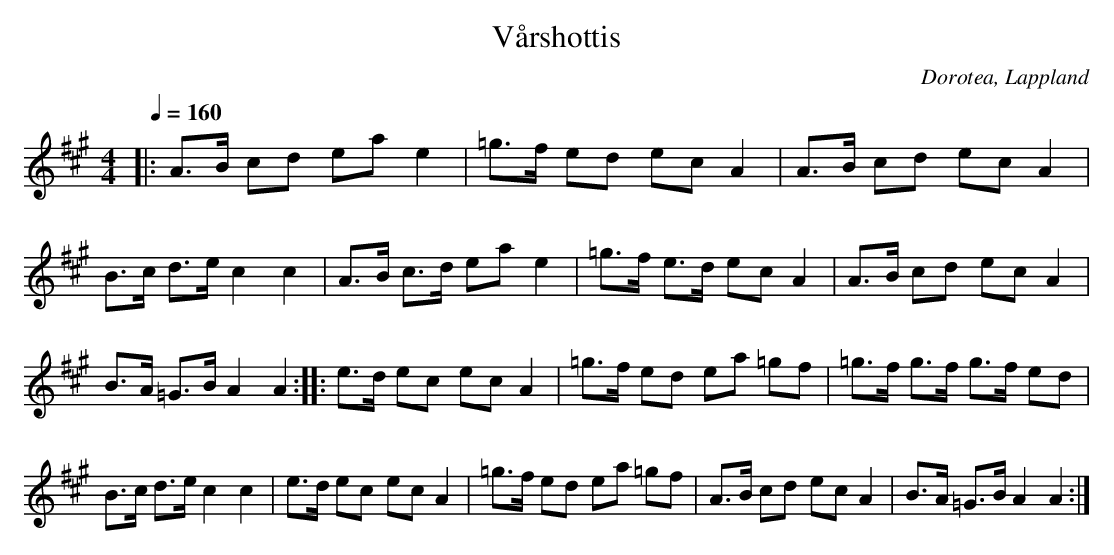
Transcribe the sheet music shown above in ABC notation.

X:1
T:Vårshottis
O:Dorotea, Lappland
M:4/4
L:1/16
Q:1/4=160
K:A
|: A3B c2d2 e2a2 e4 | =g3f e2d2 e2c2 A4 | A3B c2d2 e2c2 A4 |B3c d3e c4 c4  | A3B c3d e2a2 e4 | =g3f e3d e2c2 A4 | A3B c2d2 e2c2 A4 |B3A =G3B A4 A4:||:  e3d e2c2  e2c2 A4 | =g3f e2d2 e2a2 =g2f2 | =g3f g3f g3f e2d2 |B3c d3e c4 c4  |e3d e2c2 e2c2 A4 | =g3f e2d2 e2a2 =g2f2 |A3B c2d2 e2c2 A4  |B3A =G3B A4 A4 :|
